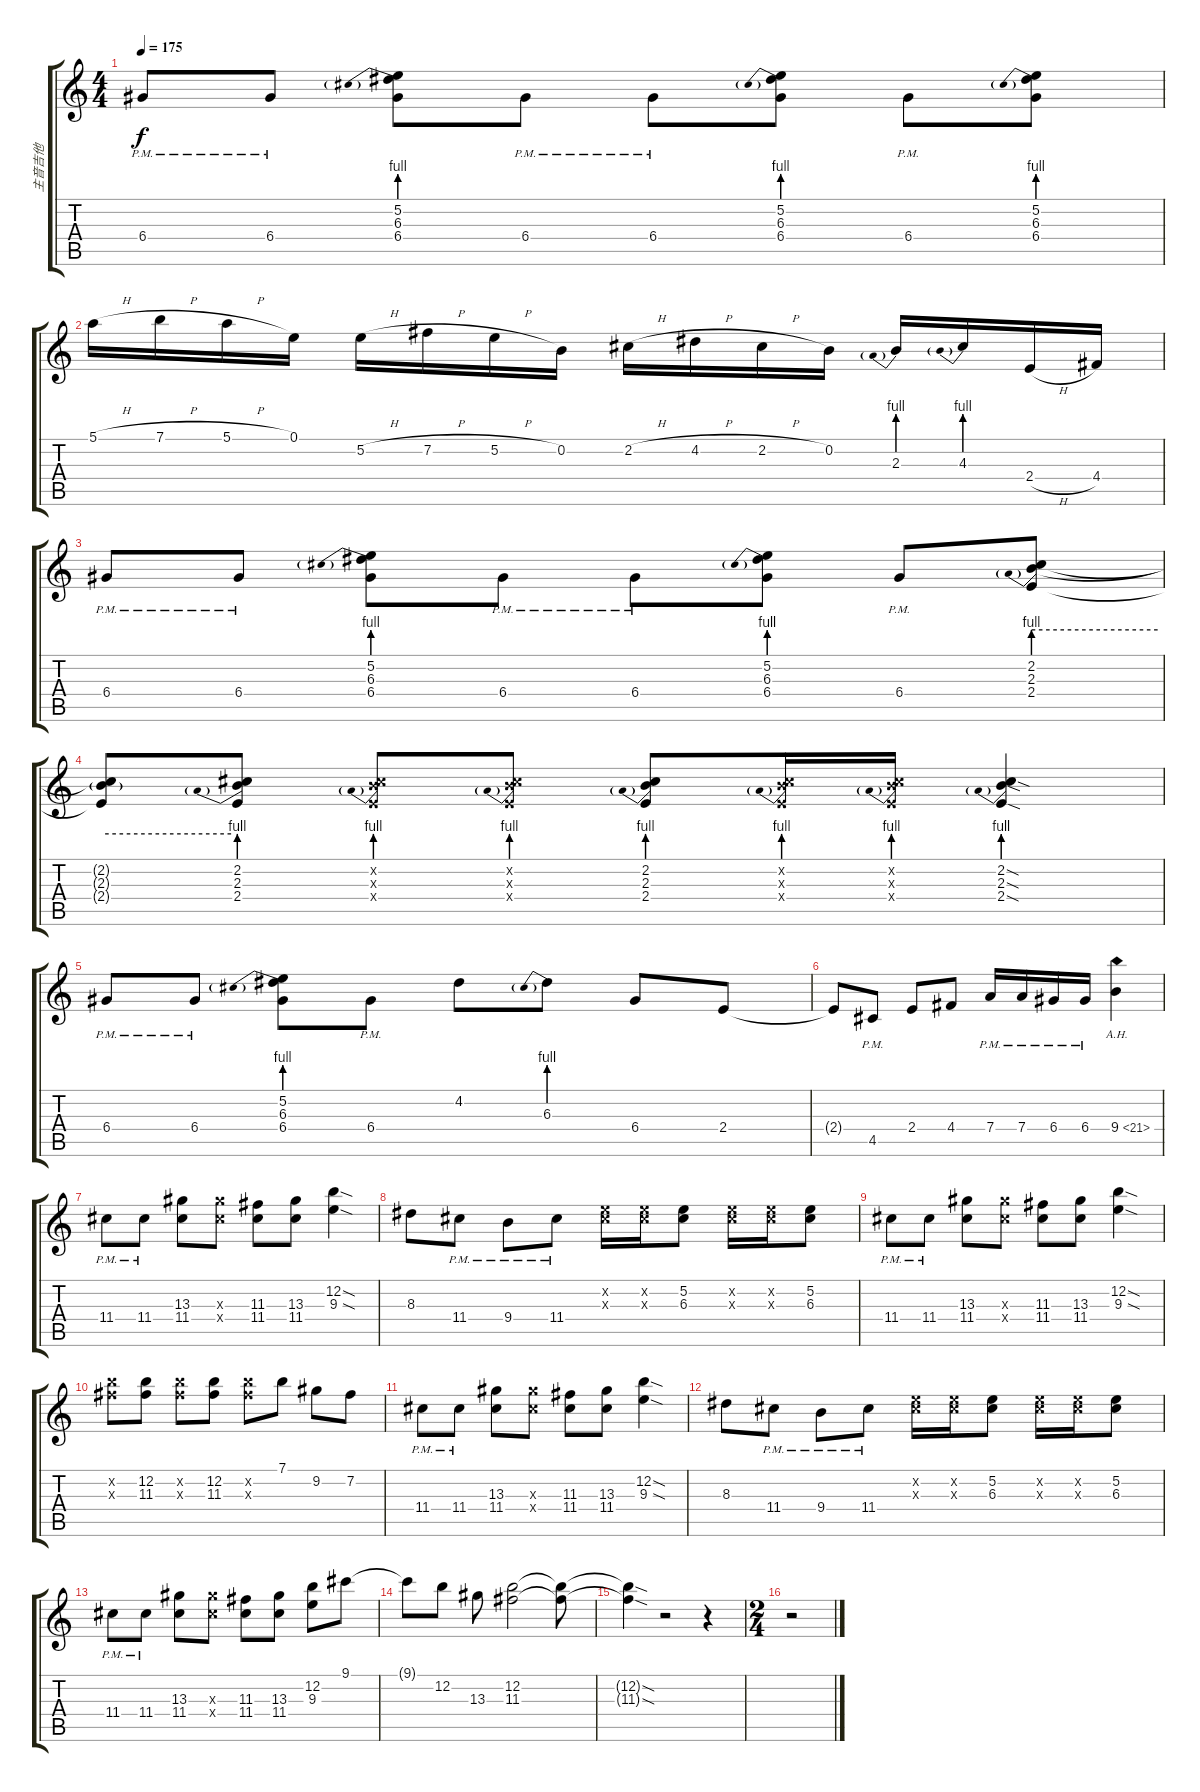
\track ("主音吉他" "主音吉他") {instrument distortionguitar}
\staff {score tabs}
\tuning (E4 B3 G3 D3 A2 E2) {hide}
\ts (4 4)
\tempo 175
\clef g2
\ks c
6.4{pm}.8{dy f} 6.4{pm}.8 (5.2 6.3{be (prebend 0 4 60 4)} 6.4).8 6.4{pm}.8 6.4{pm}.8 (5.2 6.3{be (prebend 0 4 60 4)} 6.4).8 6.4{pm}.8 (5.2 6.3{be (prebend 0 4 60 4)} 6.4).8 |
5.1{h}.16 7.1{h}.16 5.1{h}.16 0.1.16 5.2{h}.16 7.2{h}.16 5.2{h}.16 0.2.16 2.2{h}.16 4.2{h}.16 2.2{h}.16 0.2.16 2.3{be (prebend 0 4 60 4)}.16 4.3{be (prebend 0 4 60 4)}.16 2.4{h}.16 4.4.16 |
6.4{pm}.8 6.4{pm}.8 (5.2 6.3{be (prebend 0 4 60 4)} 6.4).8 6.4{pm}.8 6.4{pm}.8 (5.2 6.3{be (prebend 0 4 60 4)} 6.4).8 6.4{pm}.8 (2.2 2.3{be (prebend 0 4 60 4)} 2.4).8 |
(2.2{t} 2.3{be (hold 0 4 60 4) t} 2.4{t}).8 (2.2 2.3{be (prebend 0 4 60 4)} 2.4).8 (2.2{x} 2.3{be (prebend 0 4 60 4) x} 2.4{x}).8 (2.2{x} 2.3{be (prebend 0 4 60 4) x} 2.4{x}).8 (2.2 2.3{be (prebend 0 4 60 4)} 2.4).8 (2.2{x} 2.3{be (prebend 0 4 60 4) x} 2.4{x}).16 (2.2{x} 2.3{be (prebend 0 4 60 4) x} 2.4{x}).16 (2.2{sod} 2.3{be (prebend 0 4 60 4) sod} 2.4{sod}).4 |
6.4{pm}.8 6.4{pm}.8 (5.2 6.3{be (prebend 0 4 60 4)} 6.4).8 6.4{pm}.8 4.2.8 6.3{be (prebend 0 4 60 4)}.8 6.4.8 2.4.8 |
2.4{t}.8 4.5{pm}.8 2.4.8 4.4.8 7.4{pm}.16 7.4{pm}.16 6.4{pm}.16 6.4{pm}.16 9.4{ah 12}.4 |
11.4{pm}.8 11.4{pm}.8 (13.3 11.4).8 (13.3{x} 11.4{x}).8 (11.3 11.4).8 (13.3 11.4).8 (12.2{sod} 9.3{sod}).4 |
8.3.8 11.4{pm}.8 9.4{pm}.8 11.4{pm}.8 (5.2{x} 6.3{x}).16 (5.2{x} 6.3{x}).16 (5.2 6.3).8 (5.2{x} 6.3{x}).16 (5.2{x} 6.3{x}).16 (5.2 6.3).8 |
11.4{pm}.8 11.4{pm}.8 (13.3 11.4).8 (13.3{x} 11.4{x}).8 (11.3 11.4).8 (13.3 11.4).8 (12.2{sod} 9.3{sod}).4 |
(12.2{x} 11.3{x}).8 (12.2 11.3).8 (12.2{x} 11.3{x}).8 (12.2 11.3).8 (12.2{x} 11.3{x}).8 7.1.8 9.2.8 7.2.8 |
11.4{pm}.8 11.4{pm}.8 (13.3 11.4).8 (13.3{x} 11.4{x}).8 (11.3 11.4).8 (13.3 11.4).8 (12.2{sod} 9.3{sod}).4 |
8.3.8 11.4{pm}.8 9.4{pm}.8 11.4{pm}.8 (5.2{x} 6.3{x}).16 (5.2{x} 6.3{x}).16 (5.2 6.3).8 (5.2{x} 6.3{x}).16 (5.2{x} 6.3{x}).16 (5.2 6.3).8 |
11.4{pm}.8 11.4{pm}.8 (13.3 11.4).8 (13.3{x} 11.4{x}).8 (11.3 11.4).8 (13.3 11.4).8 (12.2 9.3).8 9.1.8 |
9.1{t}.8 12.2.8 13.3.8 (12.2 11.3).2 (12.2{t} 11.3{t}).8 |
(12.2{sod t} 11.3{sod t}).4 r.2 r.4 |
\ts (2 4)
r.2
